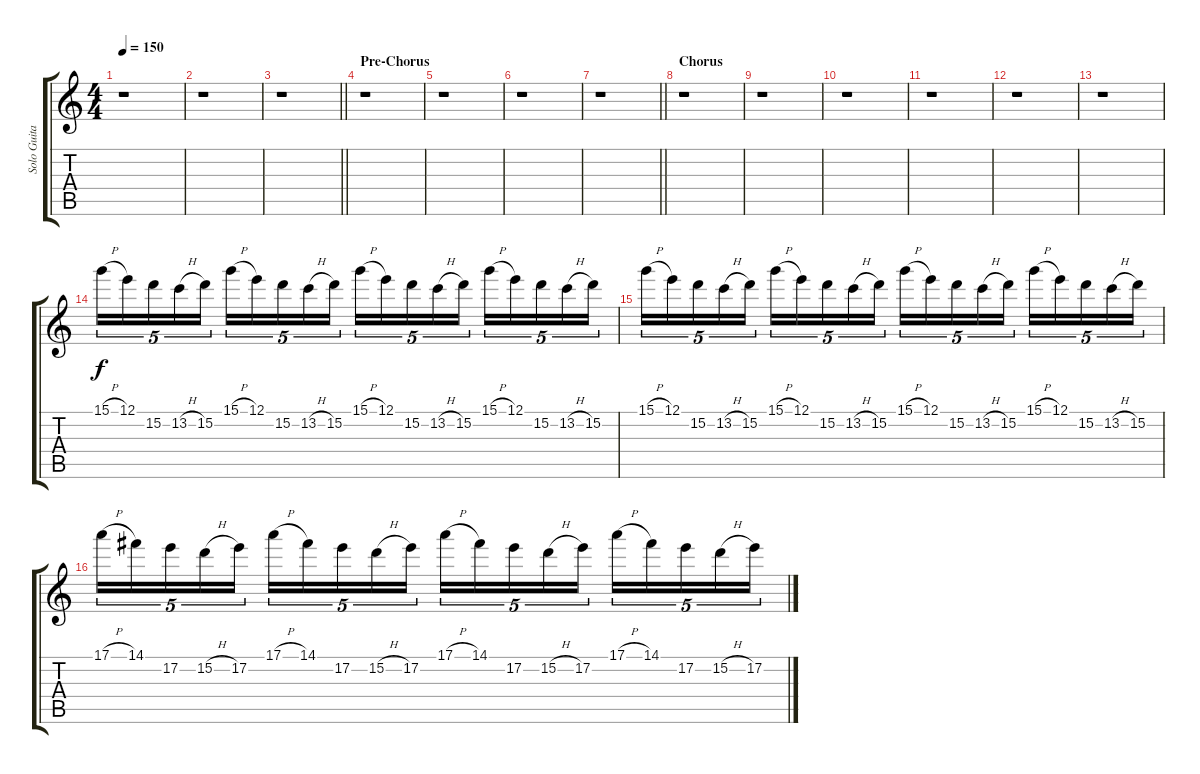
\track ("Solo Guitar" "Solo Guita") {instrument overdrivenguitar}
\staff {score tabs}
\tuning (E4 B3 G3 D3 A2 E2) {hide}
\ts (4 4)
\tempo 150
\clef g2
\ks c
r.1{dy f} |
r.1 |
\barLineRight lightlight
r.1 |
\section ("" "Pre-Chorus")
r.1 |
r.1 |
r.1 |
\barLineRight lightlight
r.1 |
\section ("" "Chorus")
r.1 |
r.1 |
r.1 |
r.1 |
r.1 |
r.1 |
15.1{h}.16{tu (5 4) instrument overdrivenguitar} 12.1.16{tu (5 4)} 15.2.16{tu (5 4)} 13.2{h}.16{tu (5 4)} 15.2.16{tu (5 4)} 15.1{h}.16{tu (5 4)} 12.1.16{tu (5 4)} 15.2.16{tu (5 4)} 13.2{h}.16{tu (5 4)} 15.2.16{tu (5 4)} 15.1{h}.16{tu (5 4)} 12.1.16{tu (5 4)} 15.2.16{tu (5 4)} 13.2{h}.16{tu (5 4)} 15.2.16{tu (5 4)} 15.1{h}.16{tu (5 4)} 12.1.16{tu (5 4)} 15.2.16{tu (5 4)} 13.2{h}.16{tu (5 4)} 15.2.16{tu (5 4)} |
15.1{h}.16{tu (5 4)} 12.1.16{tu (5 4)} 15.2.16{tu (5 4)} 13.2{h}.16{tu (5 4)} 15.2.16{tu (5 4)} 15.1{h}.16{tu (5 4)} 12.1.16{tu (5 4)} 15.2.16{tu (5 4)} 13.2{h}.16{tu (5 4)} 15.2.16{tu (5 4)} 15.1{h}.16{tu (5 4)} 12.1.16{tu (5 4)} 15.2.16{tu (5 4)} 13.2{h}.16{tu (5 4)} 15.2.16{tu (5 4)} 15.1{h}.16{tu (5 4)} 12.1.16{tu (5 4)} 15.2.16{tu (5 4)} 13.2{h}.16{tu (5 4)} 15.2.16{tu (5 4)} |
17.1{h}.16{tu (5 4)} 14.1.16{tu (5 4)} 17.2.16{tu (5 4)} 15.2{h}.16{tu (5 4)} 17.2.16{tu (5 4)} 17.1{h}.16{tu (5 4)} 14.1.16{tu (5 4)} 17.2.16{tu (5 4)} 15.2{h}.16{tu (5 4)} 17.2.16{tu (5 4)} 17.1{h}.16{tu (5 4)} 14.1.16{tu (5 4)} 17.2.16{tu (5 4)} 15.2{h}.16{tu (5 4)} 17.2.16{tu (5 4)} 17.1{h}.16{tu (5 4)} 14.1.16{tu (5 4)} 17.2.16{tu (5 4)} 15.2{h}.16{tu (5 4)} 17.2.16{tu (5 4)}
